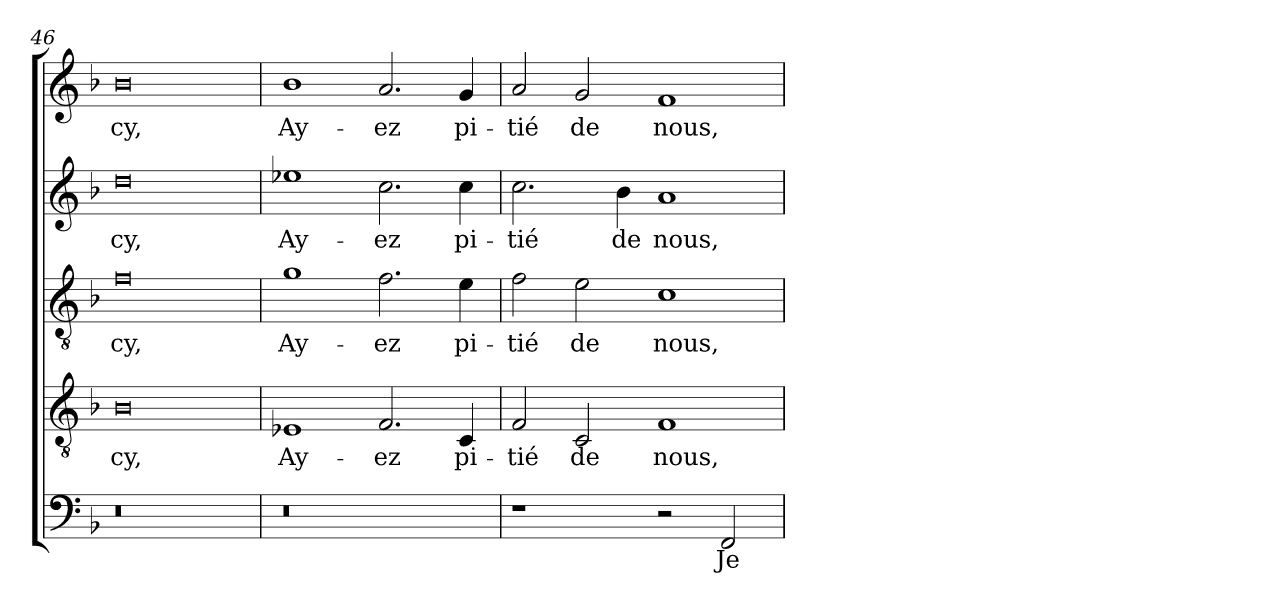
**kern	**text	**kern	**text	**kern	**text	**kern	**text	**kern	**text
*part5	*part5	*part4	*part4	*part3	*part3	*part2	*part2	*part1	*part1
*staff5	*staff5	*staff4	*staff4	*staff3	*staff3	*staff2	*staff2	*staff1	*staff1
*clefF4	*	*clefGv2	*	*clefGv2	*	*clefG2	*	*clefG2	*
*k[b-]	*	*k[b-]	*	*k[b-]	*	*k[b-]	*	*k[b-]	*
=46	=46	=46	=46	=46	=46	=46	=46	=46	=46
0r	.	0B-	cy,	0f	cy,	0dd	cy,	0b-	cy,
=47	=47	=47	=47	=47	=47	=47	=47	=47	=47
0r	.	1E-X	Ay-	1g	Ay-	1ee-X	Ay-	1b-	Ay-
.	.	2.F	-ez	2.f	-ez	2.cc	-ez	2.a	-ez
.	.	4C	pi-	4e	pi-	4cc	pi-	4g	pi-
=48	=48	=48	=48	=48	=48	=48	=48	=48	=48
1r	.	2F	-tié	2f	-tié	2.cc	-tié	2a	-tié
.	.	2C	de	2e	de	.	.	2g	de
.	.	.	.	.	.	4b-	de	.	.
2r	.	1F	nous,	1c	nous,	1a	nous,	1f	nous,
2FF	Je	.	.	.	.	.	.	.	.
=	=	=	=	=	=	=	=	=	=
*-	*-	*-	*-	*-	*-	*-	*-	*-	*-
